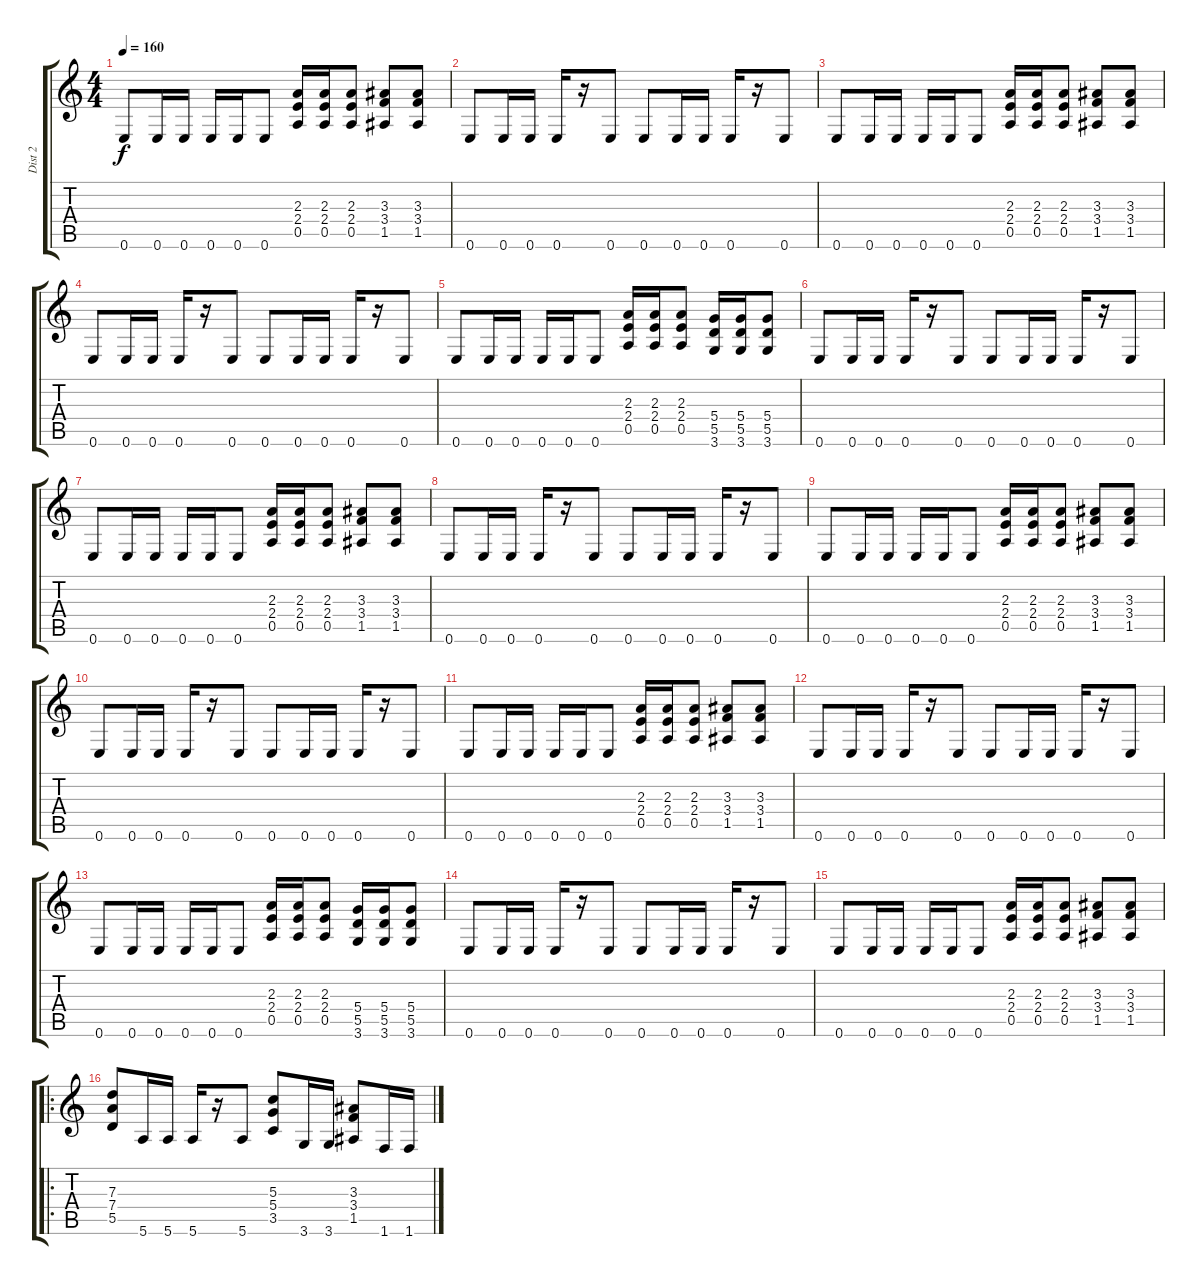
\track ("Dist 2" "Dist 2") {instrument overdrivenguitar}
\staff {score tabs}
\tuning (E4 B3 G3 D3 A2 E2) {hide}
\ts (4 4)
\tempo 160
\clef g2
\ks c
0.6.8{dy f} 0.6.16 0.6.16 0.6.16 0.6.16 0.6.8 (2.3 2.4 0.5).16{volume 10} (2.3 2.4 0.5).16 (2.3 2.4 0.5).8 (3.3 3.4 1.5).8 (3.3 3.4 1.5).8 |
0.6.8{volume 13} 0.6.16 0.6.16 0.6.16 r.16 0.6.8 0.6.8 0.6.16 0.6.16 0.6.16 r.16 0.6.8 |
0.6.8 0.6.16 0.6.16 0.6.16 0.6.16 0.6.8 (2.3 2.4 0.5).16{volume 10} (2.3 2.4 0.5).16 (2.3 2.4 0.5).8 (3.3 3.4 1.5).8 (3.3 3.4 1.5).8 |
0.6.8{volume 13} 0.6.16 0.6.16 0.6.16 r.16 0.6.8 0.6.8 0.6.16 0.6.16 0.6.16 r.16 0.6.8 |
0.6.8 0.6.16 0.6.16 0.6.16 0.6.16 0.6.8 (2.3 2.4 0.5).16{volume 10} (2.3 2.4 0.5).16 (2.3 2.4 0.5).8 (5.4 5.5 3.6).16 (5.4 5.5 3.6).16 (5.4 5.5 3.6).8 |
0.6.8{volume 13} 0.6.16 0.6.16 0.6.16 r.16 0.6.8 0.6.8 0.6.16 0.6.16 0.6.16 r.16 0.6.8 |
0.6.8 0.6.16 0.6.16 0.6.16 0.6.16 0.6.8 (2.3 2.4 0.5).16{volume 10} (2.3 2.4 0.5).16 (2.3 2.4 0.5).8 (3.3 3.4 1.5).8 (3.3 3.4 1.5).8 |
0.6.8{volume 13} 0.6.16 0.6.16 0.6.16 r.16 0.6.8 0.6.8 0.6.16 0.6.16 0.6.16 r.16 0.6.8 |
0.6.8 0.6.16 0.6.16 0.6.16 0.6.16 0.6.8 (2.3 2.4 0.5).16{volume 10} (2.3 2.4 0.5).16 (2.3 2.4 0.5).8 (3.3 3.4 1.5).8 (3.3 3.4 1.5).8 |
0.6.8{volume 13} 0.6.16 0.6.16 0.6.16 r.16 0.6.8 0.6.8 0.6.16 0.6.16 0.6.16 r.16 0.6.8 |
0.6.8 0.6.16 0.6.16 0.6.16 0.6.16 0.6.8 (2.3 2.4 0.5).16{volume 10} (2.3 2.4 0.5).16 (2.3 2.4 0.5).8 (3.3 3.4 1.5).8 (3.3 3.4 1.5).8 |
0.6.8{volume 13} 0.6.16 0.6.16 0.6.16 r.16 0.6.8 0.6.8 0.6.16 0.6.16 0.6.16 r.16 0.6.8 |
0.6.8 0.6.16 0.6.16 0.6.16 0.6.16 0.6.8 (2.3 2.4 0.5).16{volume 10} (2.3 2.4 0.5).16 (2.3 2.4 0.5).8 (5.4 5.5 3.6).16 (5.4 5.5 3.6).16 (5.4 5.5 3.6).8 |
0.6.8{volume 13} 0.6.16 0.6.16 0.6.16 r.16 0.6.8 0.6.8 0.6.16 0.6.16 0.6.16 r.16 0.6.8 |
0.6.8 0.6.16 0.6.16 0.6.16 0.6.16 0.6.8 (2.3 2.4 0.5).16{volume 10} (2.3 2.4 0.5).16 (2.3 2.4 0.5).8 (3.3 3.4 1.5).8 (3.3 3.4 1.5).8 |
\ro
(7.3 7.4 5.5).8{volume 8} 5.6.16 5.6.16 5.6.16 r.16 5.6.8 (5.3 5.4 3.5).8 3.6.16 3.6.16 (3.3 3.4 1.5).8 1.6.16 1.6.16
